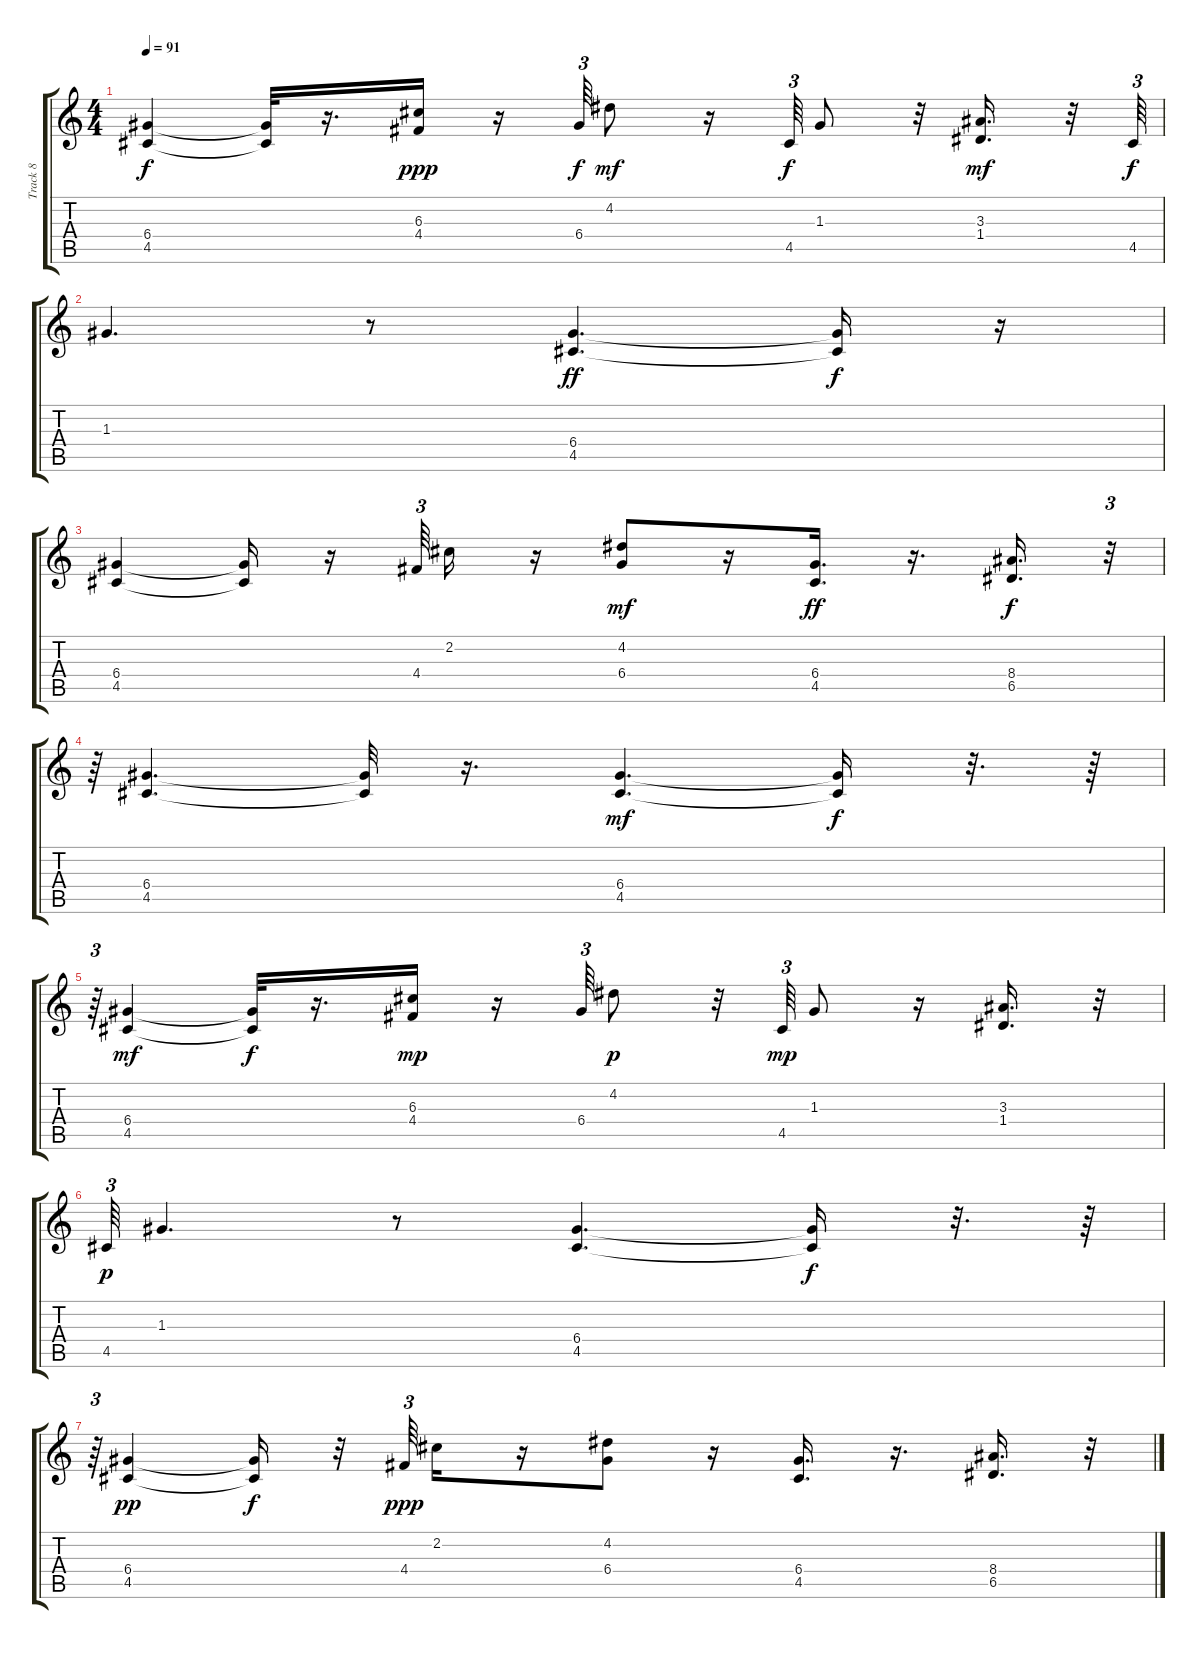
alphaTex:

\track ("Track 8" "Track 8") {instrument overdrivenguitar}
\staff {score tabs}
\tuning (E4 B3 G3 D3 A2 E2) {hide}
\ts (4 4)
\tempo 91
\clef g2
\ks c
(6.4 4.5).4{dy f} (6.4{t} 4.5{t}).32 r.16{d} (6.3 4.4).16{dy ppp} r.16 6.4.64{tu (3 2) dy f} 4.2.8{dy mf} r.16 4.5.64{tu (3 2) dy f} 1.3.8 r.32 (3.3 1.4).16{d dy mf} r.32 4.5.64{tu (3 2) dy f} |
1.3.4{d} r.8 (6.4 4.5).4{d dy ff} (6.4{t} 4.5{t}).16{dy f} r.16 |
(6.4 4.5).4 (6.4{t} 4.5{t}).16 r.16 4.4.64{tu (3 2)} 2.2.16 r.16 (4.2 6.4).8{dy mf} r.16 (6.4 4.5).16{d dy ff} r.16{d} (8.4 6.5).16{d dy f} r.32{tu (3 2)} |
r.64{tu (3 2)} (6.4 4.5).4{d} (6.4{t} 4.5{t}).32 r.16{d} (6.4 4.5).4{d dy mf} (6.4{t} 4.5{t}).16{dy f} r.32{d} r.64 |
r.64{tu (3 2)} (6.4 4.5).4{dy mf} (6.4{t} 4.5{t}).32{dy f} r.16{d} (6.3 4.4).16{dy mp} r.16 6.4.64{tu (3 2)} 4.2.8{dy p} r.32 4.5.64{tu (3 2) dy mp} 1.3.8 r.16 (3.3 1.4).16{d} r.32 |
4.5.64{tu (3 2) dy p} 1.3.4{d} r.8 (6.4 4.5).4{d} (6.4{t} 4.5{t}).16{dy f} r.32{d} r.64 |
r.64{tu (3 2)} (6.4 4.5).4{dy pp} (6.4{t} 4.5{t}).16{dy f} r.32 4.4.64{tu (3 2) dy ppp} 2.2.16 r.16 (4.2 6.4).8 r.16 (6.4 4.5).16{d} r.16{d} (8.4 6.5).16{d} r.32
